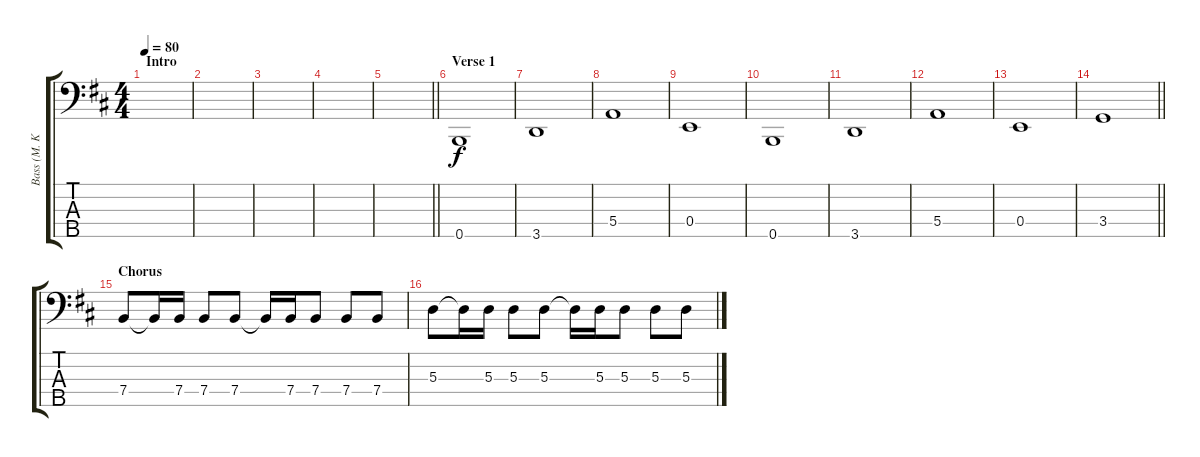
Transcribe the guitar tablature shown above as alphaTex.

\track ("Bass (M. Kroeger)" "Bass (M. K") {instrument electricbassfinger}
\staff {score tabs}
\tuning (G2 D2 A1 E1 B0) {hide}
\ts (4 4)
\section ("" "Intro")
\tempo 80
\clef f4
\ks d
|
|
|
|
\barLineRight lightlight
|
\section ("" "Verse 1")
0.5.1 |
3.5.1 |
5.4.1 |
0.4.1 |
0.5.1 |
3.5.1 |
5.4.1 |
0.4.1 |
\barLineRight lightlight
3.4.1 |
\section ("" "Chorus")
7.4.8 7.4{t}.16 7.4.16 7.4.8 7.4.8 7.4{t}.16 7.4.16 7.4.8 7.4.8 7.4.8 |
5.3.8 5.3{t}.16 5.3.16 5.3.8 5.3.8 5.3{t}.16 5.3.16 5.3.8 5.3.8 5.3.8
